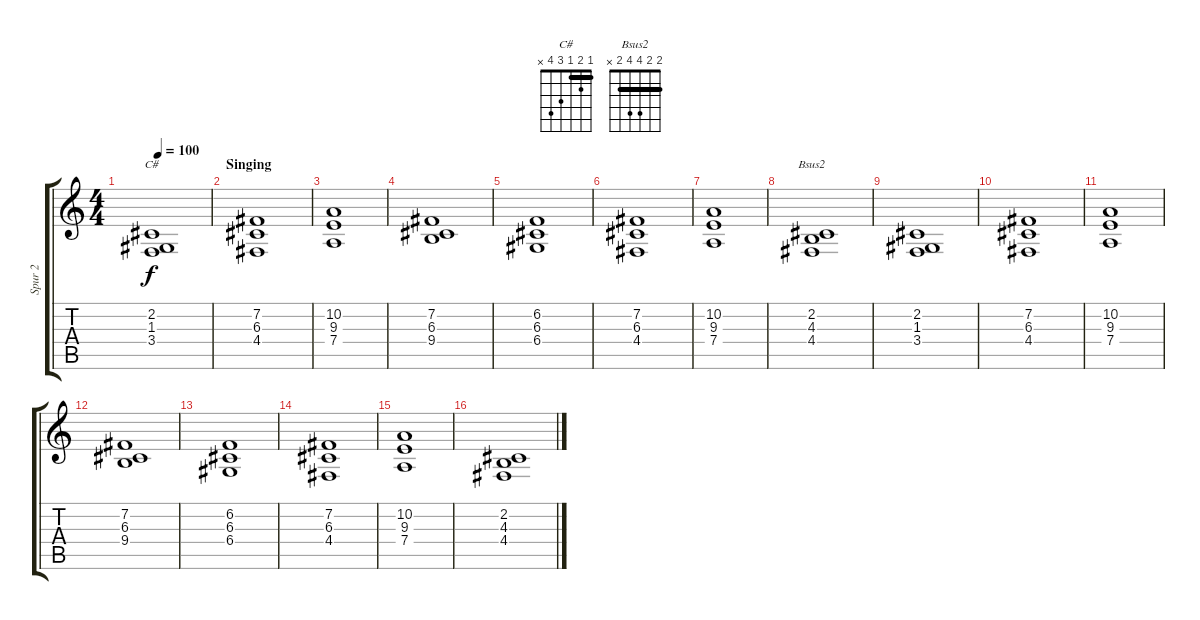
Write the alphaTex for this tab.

\track ("Spur 2" "Spur 2") {instrument stringensemble2}
\staff {score tabs}
\tuning (E4 B3 G3 D3 A2 E2) {hide}
\chord ("C#" 1 2 1 3 4 x) {barre 1}
\chord ("Bsus2" 2 2 4 4 2 x) {barre 2}
\ts (4 4)
\tempo 100
\clef g2
\ks c
(2.2 1.3 3.4).1{ch "C#" dy f} |
\section ("" "Singing")
(7.2 6.3 4.4).1 |
(10.2 9.3 7.4).1 |
(7.2 6.3 9.4).1 |
(6.2 6.3 6.4).1 |
(7.2 6.3 4.4).1 |
(10.2 9.3 7.4).1 |
(2.2 4.3 4.4).1{ch "Bsus2"} |
(2.2 1.3 3.4).1 |
(7.2 6.3 4.4).1 |
(10.2 9.3 7.4).1 |
(7.2 6.3 9.4).1 |
(6.2 6.3 6.4).1 |
(7.2 6.3 4.4).1 |
(10.2 9.3 7.4).1 |
(2.2 4.3 4.4).1
